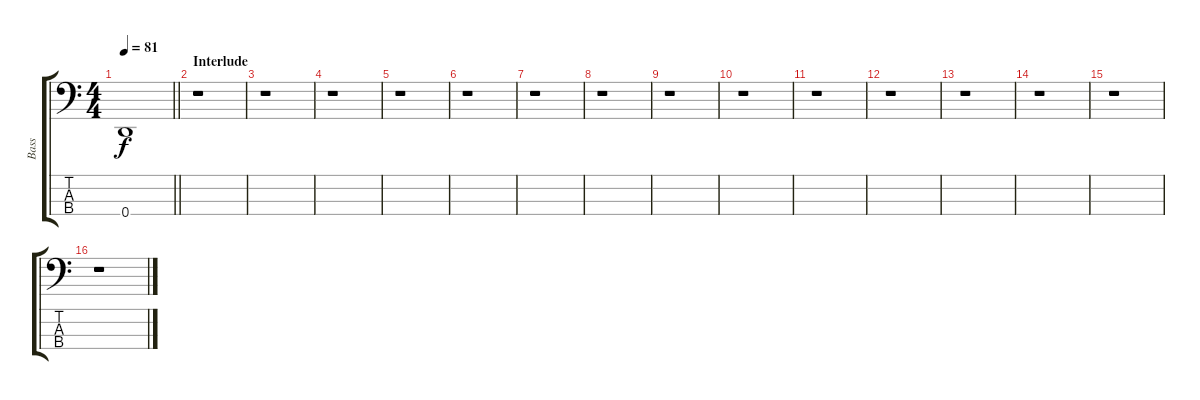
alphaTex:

\track ("Bass" "Bass") {instrument electricbassfinger}
\staff {score tabs}
\tuning (F2 C2 G1 D1) {hide}
\ts (4 4)
\tempo 81
\clef f4
\barLineRight lightlight
\ks c
0.4{t}.1{dy f} |
\section ("" "Interlude")
r.1 |
r.1 |
r.1 |
r.1 |
r.1 |
r.1 |
r.1 |
r.1 |
r.1 |
r.1 |
r.1 |
r.1 |
r.1 |
r.1 |
r.1
